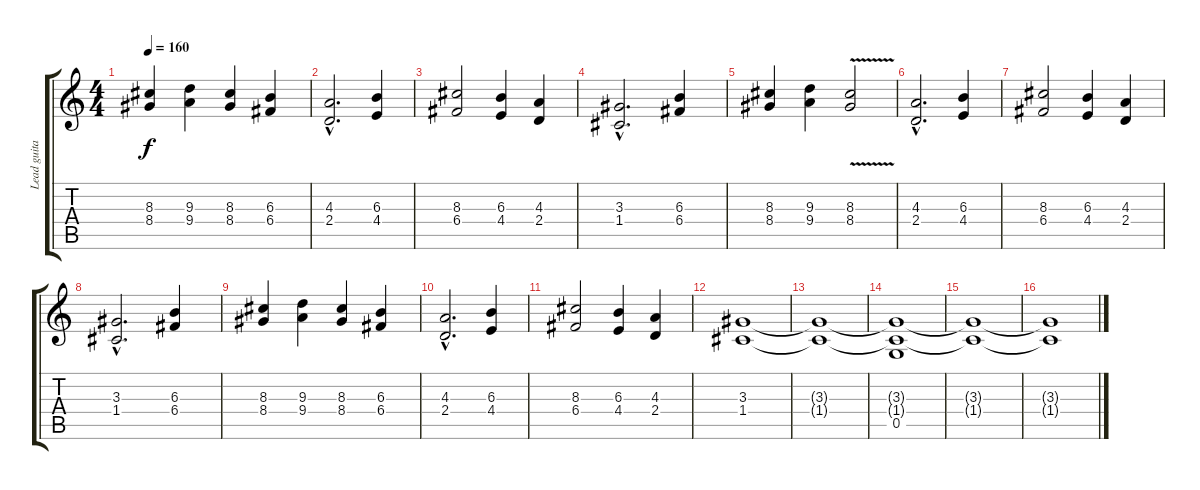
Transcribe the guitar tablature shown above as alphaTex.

\track ("Lead guitar" "Lead guita") {instrument distortionguitar}
\staff {score tabs}
\tuning (D4 A3 F3 C3 G2 C2) {hide}
\ts (4 4)
\tempo 160
\clef g2
\ks c
(8.3 8.4).4{dy f} (9.3 9.4).4 (8.3 8.4).4 (6.3 6.4).4 |
(4.3{hac} 2.4{hac}).2{d} (6.3 4.4).4 |
(8.3 6.4).2 (6.3 4.4).4 (4.3 2.4).4 |
(3.3{hac} 1.4{hac}).2{d} (6.3 6.4).4 |
(8.3 8.4).4 (9.3 9.4).4 (8.3{v} 8.4).2 |
(4.3{hac} 2.4{hac}).2{d} (6.3 4.4).4 |
(8.3 6.4).2 (6.3 4.4).4 (4.3 2.4).4 |
(3.3{hac} 1.4{hac}).2{d} (6.3 6.4).4 |
(8.3 8.4).4 (9.3 9.4).4 (8.3 8.4).4 (6.3 6.4).4 |
(4.3{hac} 2.4{hac}).2{d} (6.3 4.4).4 |
(8.3 6.4).2 (6.3 4.4).4 (4.3 2.4).4 |
(3.3 1.4).1 |
(3.3{t} 1.4{t}).1 |
(3.3{t} 1.4{t} 0.5).1{volume 7} |
(3.3{t} 1.4{t}).1 |
(3.3{t} 1.4{t}).1
